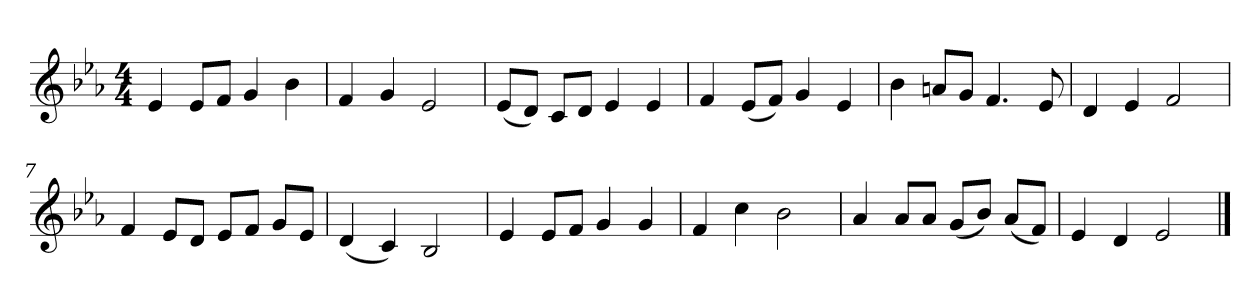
**kern
*part1
*staff1
*k[b-e-a-]
*M4/4
*MM120
=1
4e-
8e-L
8fJ
4g
4b-
=2
4f
4g
2e-
=3
(8e-L
8dJ)
8cL
8dJ
4e-
4e-
=4
4f
(8e-L
8fJ)
4g
4e-
=5
4b-
8anL
8gJ
4.f
8e-
=6
4d
4e-
2f
=7
4f
8e-L
8dJ
8e-L
8fJ
8gL
8e-J
=8
(4d
4c)
2B-
=9
4e-
8e-L
8fJ
4g
4g
=10
4f
4cc
2b-
=11
4a-
8a-L
8a-J
(8gL
8b-J)
(8a-L
8fJ)
=12
4e-
4d
2e-
==
*-
